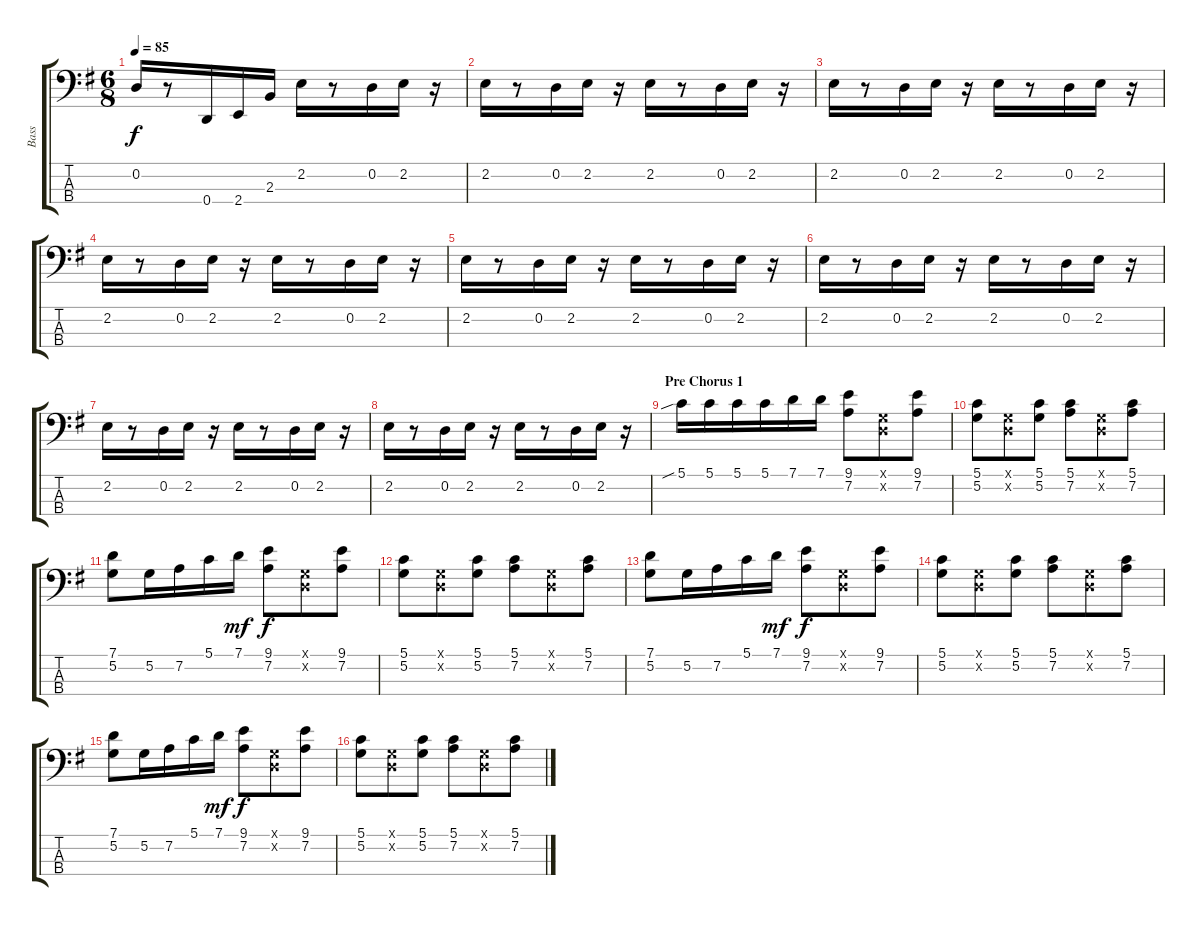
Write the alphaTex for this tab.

\track ("Bass" "Bass") {instrument electricbassfinger}
\staff {score tabs}
\tuning (G2 D2 A1 D1) {hide}
\ts (6 8)
\tempo 85
\clef f4
\ks eminor
0.2.16{dy f} r.8 0.4.16 2.4.16 2.3.16 2.2.16 r.8 0.2.16 2.2.16 r.16 |
2.2.16 r.8 0.2.16 2.2.16 r.16 2.2.16 r.8 0.2.16 2.2.16 r.16 |
2.2.16 r.8 0.2.16 2.2.16 r.16 2.2.16 r.8 0.2.16 2.2.16 r.16 |
2.2.16 r.8 0.2.16 2.2.16 r.16 2.2.16 r.8 0.2.16 2.2.16 r.16 |
2.2.16 r.8 0.2.16 2.2.16 r.16 2.2.16 r.8 0.2.16 2.2.16 r.16 |
2.2.16 r.8 0.2.16 2.2.16 r.16 2.2.16 r.8 0.2.16 2.2.16 r.16 |
2.2.16 r.8 0.2.16 2.2.16 r.16 2.2.16 r.8 0.2.16 2.2.16 r.16 |
2.2.16 r.8 0.2.16 2.2.16 r.16 2.2.16 r.8 0.2.16 2.2.16 r.16 |
\section ("" "Pre Chorus 1")
5.1{sib}.16 5.1.16 5.1.16 5.1.16 7.1.16 7.1.16 (9.1 7.2).8 (0.1{x} 0.2{x}).8 (9.1 7.2).8 |
(5.1 5.2).8 (0.1{x} 0.2{x}).8 (5.1 5.2).8 (5.1 7.2).8 (0.1{x} 0.2{x}).8 (5.1 7.2).8 |
(7.1 5.2).8 5.2.16 7.2.16 5.1.16 7.1.16{dy mf} (9.1 7.2).8{dy f} (0.1{x} 0.2{x}).8 (9.1 7.2).8 |
(5.1 5.2).8 (0.1{x} 0.2{x}).8 (5.1 5.2).8 (5.1 7.2).8 (0.1{x} 0.2{x}).8 (5.1 7.2).8 |
(7.1 5.2).8 5.2.16 7.2.16 5.1.16 7.1.16{dy mf} (9.1 7.2).8{dy f} (0.1{x} 0.2{x}).8 (9.1 7.2).8 |
(5.1 5.2).8 (0.1{x} 0.2{x}).8 (5.1 5.2).8 (5.1 7.2).8 (0.1{x} 0.2{x}).8 (5.1 7.2).8 |
(7.1 5.2).8 5.2.16 7.2.16 5.1.16 7.1.16{dy mf} (9.1 7.2).8{dy f} (0.1{x} 0.2{x}).8 (9.1 7.2).8 |
(5.1 5.2).8 (0.1{x} 0.2{x}).8 (5.1 5.2).8 (5.1 7.2).8 (0.1{x} 0.2{x}).8 (5.1 7.2).8
